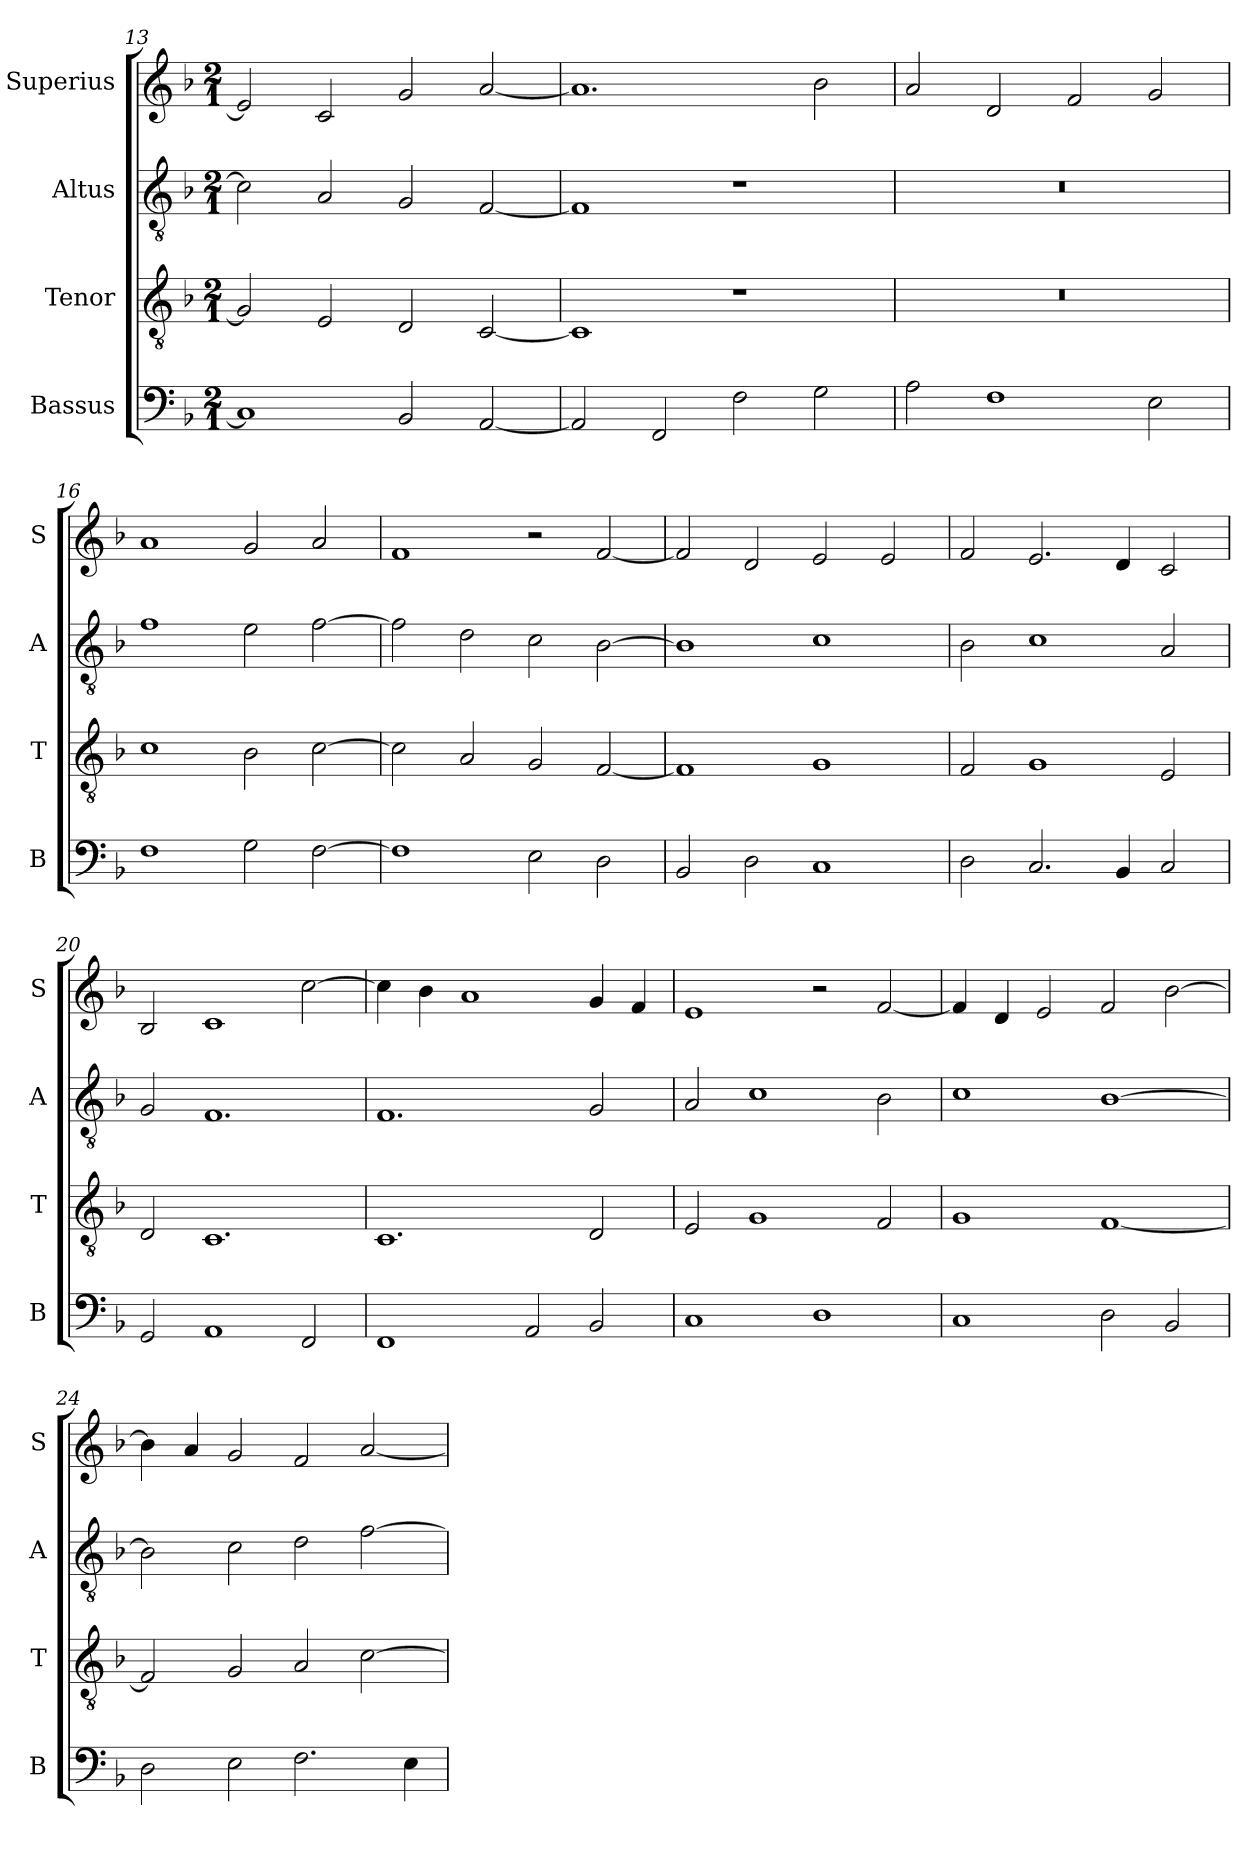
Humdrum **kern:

**kern	**kern	**kern	**kern
*part4	*part3	*part2	*part1
*staff4	*staff3	*staff2	*staff1
*I"Bassus	*I"Tenor	*I"Altus	*I"Superius
*I'B	*I'T	*I'A	*I'S
*clefF4	*clefGv2	*clefGv2	*clefG2
*k[b-]	*k[b-]	*k[b-]	*k[b-]
*M2/1	*M2/1	*M2/1	*M2/1
=13	=13	=13	=13
1C]	2G/]	2c\]	2e/]
.	2E/	2A/	2c/
2BB-/	2D/	2G/	2g/
[2AA/	[2C/	[2F/	[2a/
=14	=14	=14	=14
2AA/]	1C]	1F]	1.a]
2FF/	.	.	.
2F\	1r	1r	.
2G\	.	.	2b-\
=15	=15	=15	=15
2A\	0r	0r	2a/
1F	.	.	2d/
.	.	.	2f/
2E\	.	.	2g/
=16	=16	=16	=16
1F	1c	1f	1a
2G\	2B-\	2e\	2g/
[2F\	[2c\	[2f\	2a/
=17	=17	=17	=17
1F]	2c\]	2f\]	1f
.	2A/	2d\	.
2E\	2G/	2c\	2r
2D\	[2F/	[2B-\	[2f/
=18	=18	=18	=18
2BB-/	1F]	1B-]	2f/]
2D\	.	.	2d/
1C	1G	1c	2e/
.	.	.	2e/
=19	=19	=19	=19
2D\	2F/	2B-\	2f/
2.C/	1G	1c	2.e/
4BB-/	.	.	4d/
2C/	2E/	2A/	2c/
=20	=20	=20	=20
2GG/	2D/	2G/	2B-/
1AA	1.C	1.F	1c
2FF/	.	.	[2cc\
=21	=21	=21	=21
1FF	1.C	1.F	4cc\]
.	.	.	4b-\
.	.	.	1a
2AA/	.	.	.
2BB-/	2D/	2G/	4g/
.	.	.	4f/
=22	=22	=22	=22
1C	2E/	2A/	1e
.	1G	1c	.
1D	.	.	2r
.	2F/	2B-\	[2f/
=23	=23	=23	=23
1C	1G	1c	4f/]
.	.	.	4d/
.	.	.	2e/
2D\	[1F	[1B-	2f/
2BB-/	.	.	[2b-\
=24	=24	=24	=24
2D\	2F/]	2B-\]	4b-\]
.	.	.	4a/
2E\	2G/	2c\	2g/
2.F\	2A/	2d\	2f/
.	[2c\	[2f\	[2a/
4E\	.	.	.
=	=	=	=
*-	*-	*-	*-
